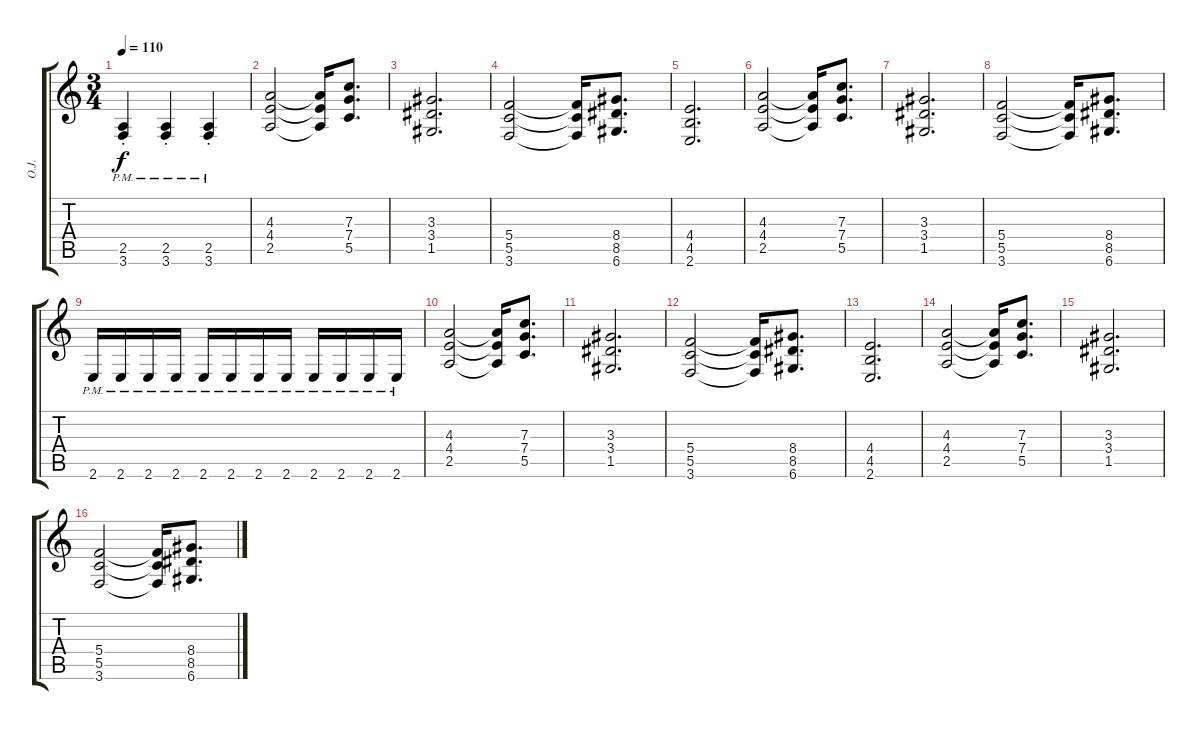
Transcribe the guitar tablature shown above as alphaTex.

\track ("O.J." "O.J.") {instrument distortionguitar}
\staff {score tabs}
\tuning (D4 A3 F3 C3 G2 D2) {hide}
\ts (3 4)
\tempo 110
\clef g2
\ks c
(2.5{pm st} 3.6{pm st}).4{dy f} (2.5{pm st} 3.6{pm st}).4 (2.5{pm st} 3.6{pm st}).4 |
(4.3 4.4 2.5).2 (4.3{t} 4.4{t} 2.5{t}).16 (7.3 7.4 5.5).8{d} |
(3.3 3.4 1.5).2{d} |
(5.4 5.5 3.6).2 (5.4{t} 5.5{t} 3.6{t}).16 (8.4 8.5 6.6).8{d} |
(4.4 4.5 2.6).2{d} |
(4.3 4.4 2.5).2 (4.3{t} 4.4{t} 2.5{t}).16 (7.3 7.4 5.5).8{d} |
(3.3 3.4 1.5).2{d} |
(5.4 5.5 3.6).2 (5.4{t} 5.5{t} 3.6{t}).16 (8.4 8.5 6.6).8{d} |
2.6{pm}.16 2.6{pm}.16 2.6{pm}.16 2.6{pm}.16 2.6{pm}.16 2.6{pm}.16 2.6{pm}.16 2.6{pm}.16 2.6{pm}.16 2.6{pm}.16 2.6{pm}.16 2.6{pm}.16 |
(4.3 4.4 2.5).2 (4.3{t} 4.4{t} 2.5{t}).16 (7.3 7.4 5.5).8{d} |
(3.3 3.4 1.5).2{d} |
(5.4 5.5 3.6).2 (5.4{t} 5.5{t} 3.6{t}).16 (8.4 8.5 6.6).8{d} |
(4.4 4.5 2.6).2{d} |
(4.3 4.4 2.5).2 (4.3{t} 4.4{t} 2.5{t}).16 (7.3 7.4 5.5).8{d} |
(3.3 3.4 1.5).2{d} |
(5.4 5.5 3.6).2 (5.4{t} 5.5{t} 3.6{t}).16 (8.4 8.5 6.6).8{d}
